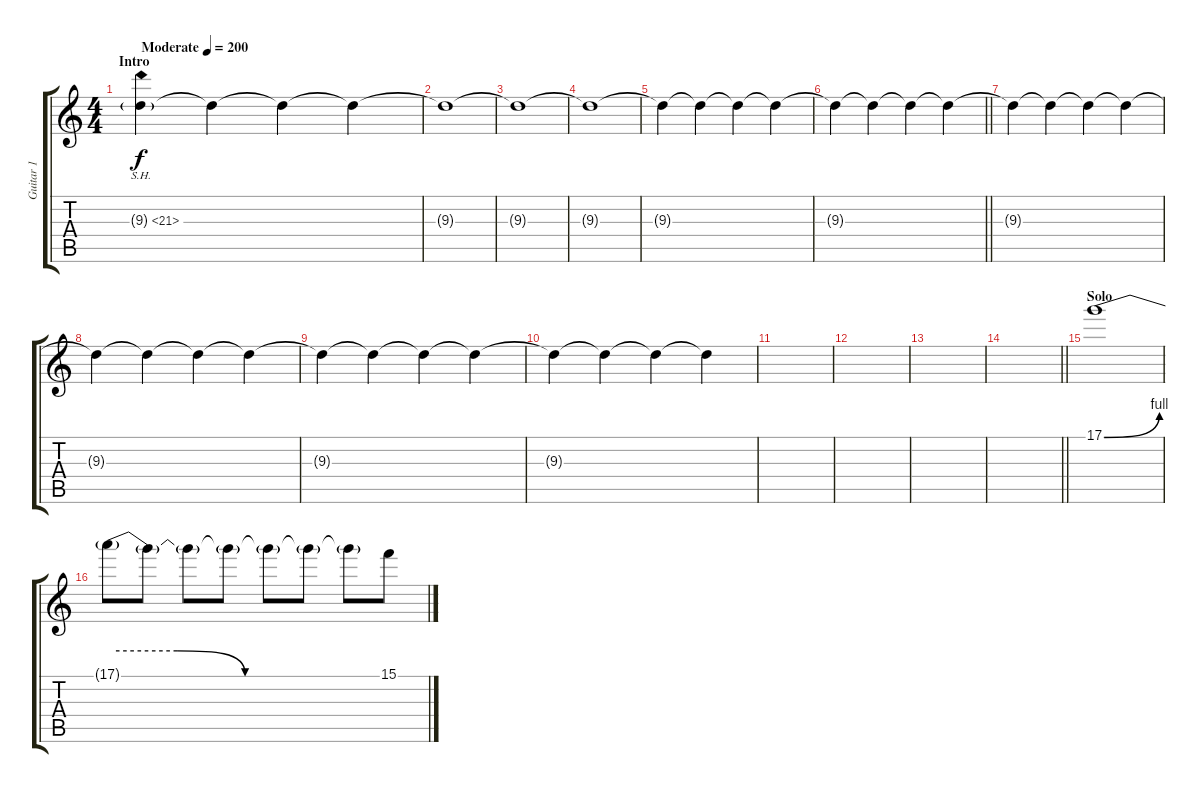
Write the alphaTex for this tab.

\track ("Guitar 1" "Guitar 1") {instrument distortionguitar}
\staff {score tabs}
\tuning (D4 A3 F3 C3 G2 D2) {hide}
\ts (4 4)
\section ("" "Intro")
\tempo (200 "Moderate")
\clef g2
\ks c
9.3{sh 12 g}.4{dy f volume 3 instrument distortionguitar} 9.3{t}.4{volume 3} 9.3{t}.4 9.3{t}.4 |
9.3{t}.1 |
9.3{t}.1{volume 4} |
9.3{t}.1{volume 6} |
9.3{t}.4{volume 7} 9.3{t}.4{volume 8} 9.3{t}.4{volume 9} 9.3{t}.4{volume 10} |
\barLineRight lightlight
9.3{t}.4{volume 11} 9.3{t}.4{volume 12} 9.3{t}.4{volume 13} 9.3{t}.4{volume 14} |
9.3{t}.4 9.3{t}.4 9.3{t}.4 9.3{t}.4 |
9.3{t}.4 9.3{t}.4 9.3{t}.4 9.3{t}.4 |
9.3{t}.4 9.3{t}.4 9.3{t}.4 9.3{t}.4 |
9.3{t}.4 9.3{t}.4 9.3{t}.4 9.3{t}.4 |
|
|
|
\barLineRight lightlight
|
\section ("" "Solo")
17.1{be (bend 0 0 60 4)}.1{instrument distortionguitar} |
17.1{be (custom 0 4 15 4 30 0 60 0) t}.8 17.1{t}.8 17.1{t}.8 17.1{t}.8 17.1{t}.8 17.1{t}.8 17.1{t}.8 15.1.8
